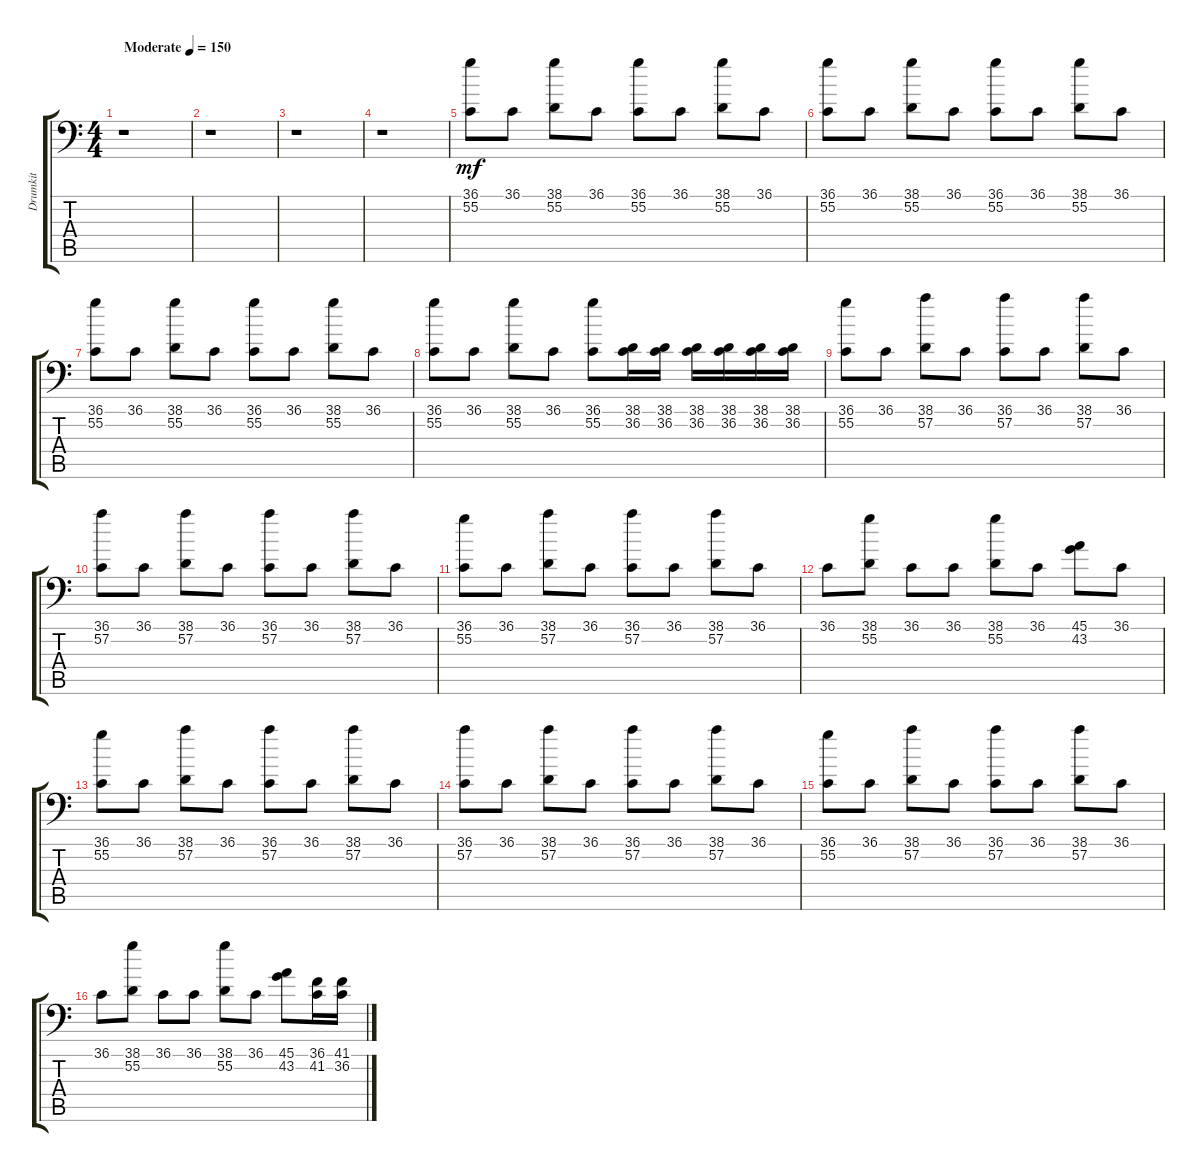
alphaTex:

\track ("Drumkit" "Drumkit") {instrument acousticgrandpiano}
\staff {score tabs}
\tuning (C-1 C-1 C-1 C-1 C-1 C-1) {hide}
\ts (4 4)
\tempo (150 "Moderate")
\clef f4
\ks c
r.1{dy mf instrument acousticgrandpiano} |
r.1 |
r.1 |
r.1 |
(36.1 55.2).8 36.1.8 (38.1 55.2).8 36.1.8 (36.1 55.2).8 36.1.8 (38.1 55.2).8 36.1.8 |
(36.1 55.2).8 36.1.8 (38.1 55.2).8 36.1.8 (36.1 55.2).8 36.1.8 (38.1 55.2).8 36.1.8 |
(36.1 55.2).8 36.1.8 (38.1 55.2).8 36.1.8 (36.1 55.2).8 36.1.8 (38.1 55.2).8 36.1.8 |
(36.1 55.2).8 36.1.8 (38.1 55.2).8 36.1.8 (36.1 55.2).8 (38.1 36.2).16 (38.1 36.2).16 (38.1 36.2).16 (38.1 36.2).16 (38.1 36.2).16 (38.1 36.2).16 |
(36.1 55.2).8 36.1.8 (38.1 57.2).8 36.1.8 (36.1 57.2).8 36.1.8 (38.1 57.2).8 36.1.8 |
(36.1 57.2).8 36.1.8 (38.1 57.2).8 36.1.8 (36.1 57.2).8 36.1.8 (38.1 57.2).8 36.1.8 |
(36.1 55.2).8 36.1.8 (38.1 57.2).8 36.1.8 (36.1 57.2).8 36.1.8 (38.1 57.2).8 36.1.8 |
36.1.8 (38.1 55.2).8 36.1.8 36.1.8 (38.1 55.2).8 36.1.8 (45.1 43.2).8 36.1.8 |
(36.1 55.2).8 36.1.8 (38.1 57.2).8 36.1.8 (36.1 57.2).8 36.1.8 (38.1 57.2).8 36.1.8 |
(36.1 57.2).8 36.1.8 (38.1 57.2).8 36.1.8 (36.1 57.2).8 36.1.8 (38.1 57.2).8 36.1.8 |
(36.1 55.2).8 36.1.8 (38.1 57.2).8 36.1.8 (36.1 57.2).8 36.1.8 (38.1 57.2).8 36.1.8 |
36.1.8 (38.1 55.2).8 36.1.8 36.1.8 (38.1 55.2).8 36.1.8 (45.1 43.2).8 (36.1 41.2).16 (41.1 36.2).16
